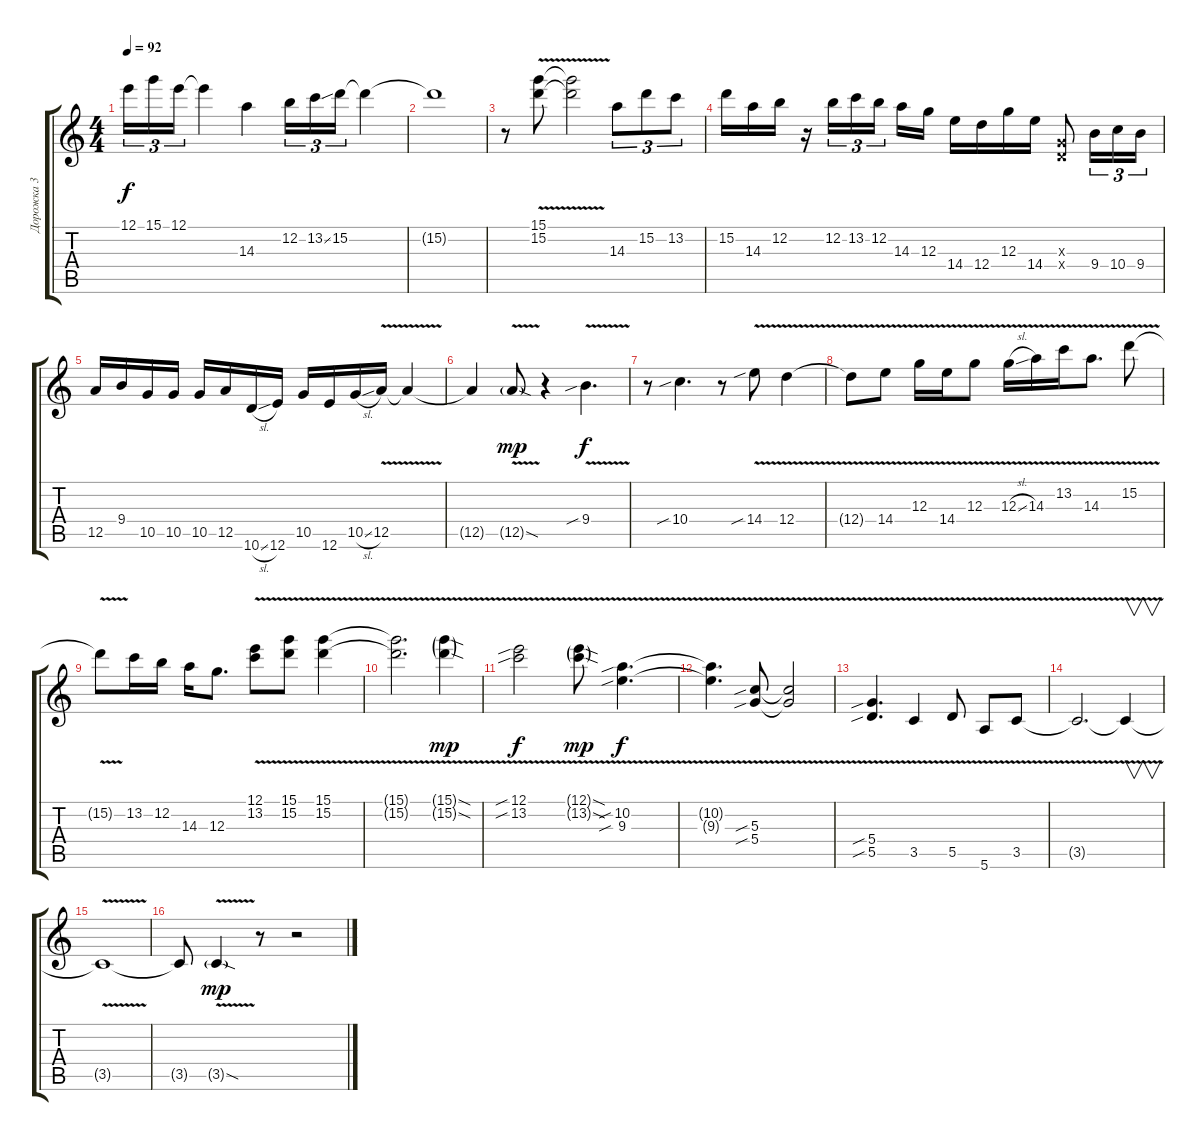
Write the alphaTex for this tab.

\track ("Дорожка 3" "Дорожка 3") {instrument distortionguitar}
\staff {score tabs}
\tuning (E4 B3 G3 D3 A2 E2) {hide}
\ts (4 4)
\tempo 92
\clef g2
\ks c
12.1.16{tu (3 2) dy f beam merge} 15.1.16{tu (3 2) beam merge} 12.1.16{tu (3 2)} 12.1{t}.4 14.3.4 12.2.16{tu (3 2)} 13.2{ss}.16{tu (3 2)} 15.2.16{tu (3 2)} 15.2{t}.4 |
15.2{t}.1 |
r.8 (15.1{v} 15.2).8 (15.1{t} 15.2{t}).2 14.3.8{tu (3 2)} 15.2.8{tu (3 2)} 13.2.8{tu (3 2)} |
15.2.16 14.3.16 12.2.16 r.16 12.2.16{tu (3 2)} 13.2.16{tu (3 2)} 12.2.16{tu (3 2) beam splitsecondary} 14.3.16 12.3.16 14.4.16 12.4.16 12.3.16 14.4.16 (0.3{x} 0.4{x}).8 9.4.16{tu (3 2)} 10.4.16{tu (3 2)} 9.4.16{tu (3 2)} |
12.5.16 9.4.16 10.5.16 10.5.16 10.5.16 12.5.16 10.6{sl}.16 12.6.16 10.5.16 12.6.16 10.5{sl}.16 12.5{v}.16 12.5{t}.4 |
12.5{t}.4 12.5{v sod g}.8{dy mp} r.4 9.4{v sib}.4{d dy f} |
r.8 10.4{sib}.4{d} r.8 14.4{v sib}.8 12.4{v}.4 |
12.4{t}.8 14.4{v}.8 12.3{v}.16 14.4{v}.16 12.3{v}.8 12.3{v sl}.16 14.3{v}.16 13.2{v}.16 14.3{v}.8{d} 15.2{v}.8 |
15.2{t}.8 13.2.16 12.2.16 14.3.16 12.3.8{d} (12.1{v} 13.2).8 (15.1{v} 15.2).8 (15.1{v} 15.2).4 |
(15.1{t} 15.2{t}).2{d} (15.1{v sod g} 15.2{v sod g}).4{dy mp} |
(12.1{v sib} 13.2{v sib}).2{dy f} (12.1{v sod g} 13.2{v sod g}).8{dy mp} (10.2{v sib} 9.3{v sib}).4{d dy f} |
(10.2{t} 9.3{t}).4{d} (5.3{v sib} 5.4{v sib}).8 (5.3{t} 5.4{t}).2 |
(5.4{v sib} 5.5{sib}).4{d} 3.5{v}.4 5.5{v}.8 5.6{v}.8 3.5{v}.8 |
3.5{t}.2{d} 3.5{v t}.4{v} |
3.5{t}.1 |
3.5{t}.8 3.5{v sod g}.4{dy mp} r.8 r.2
